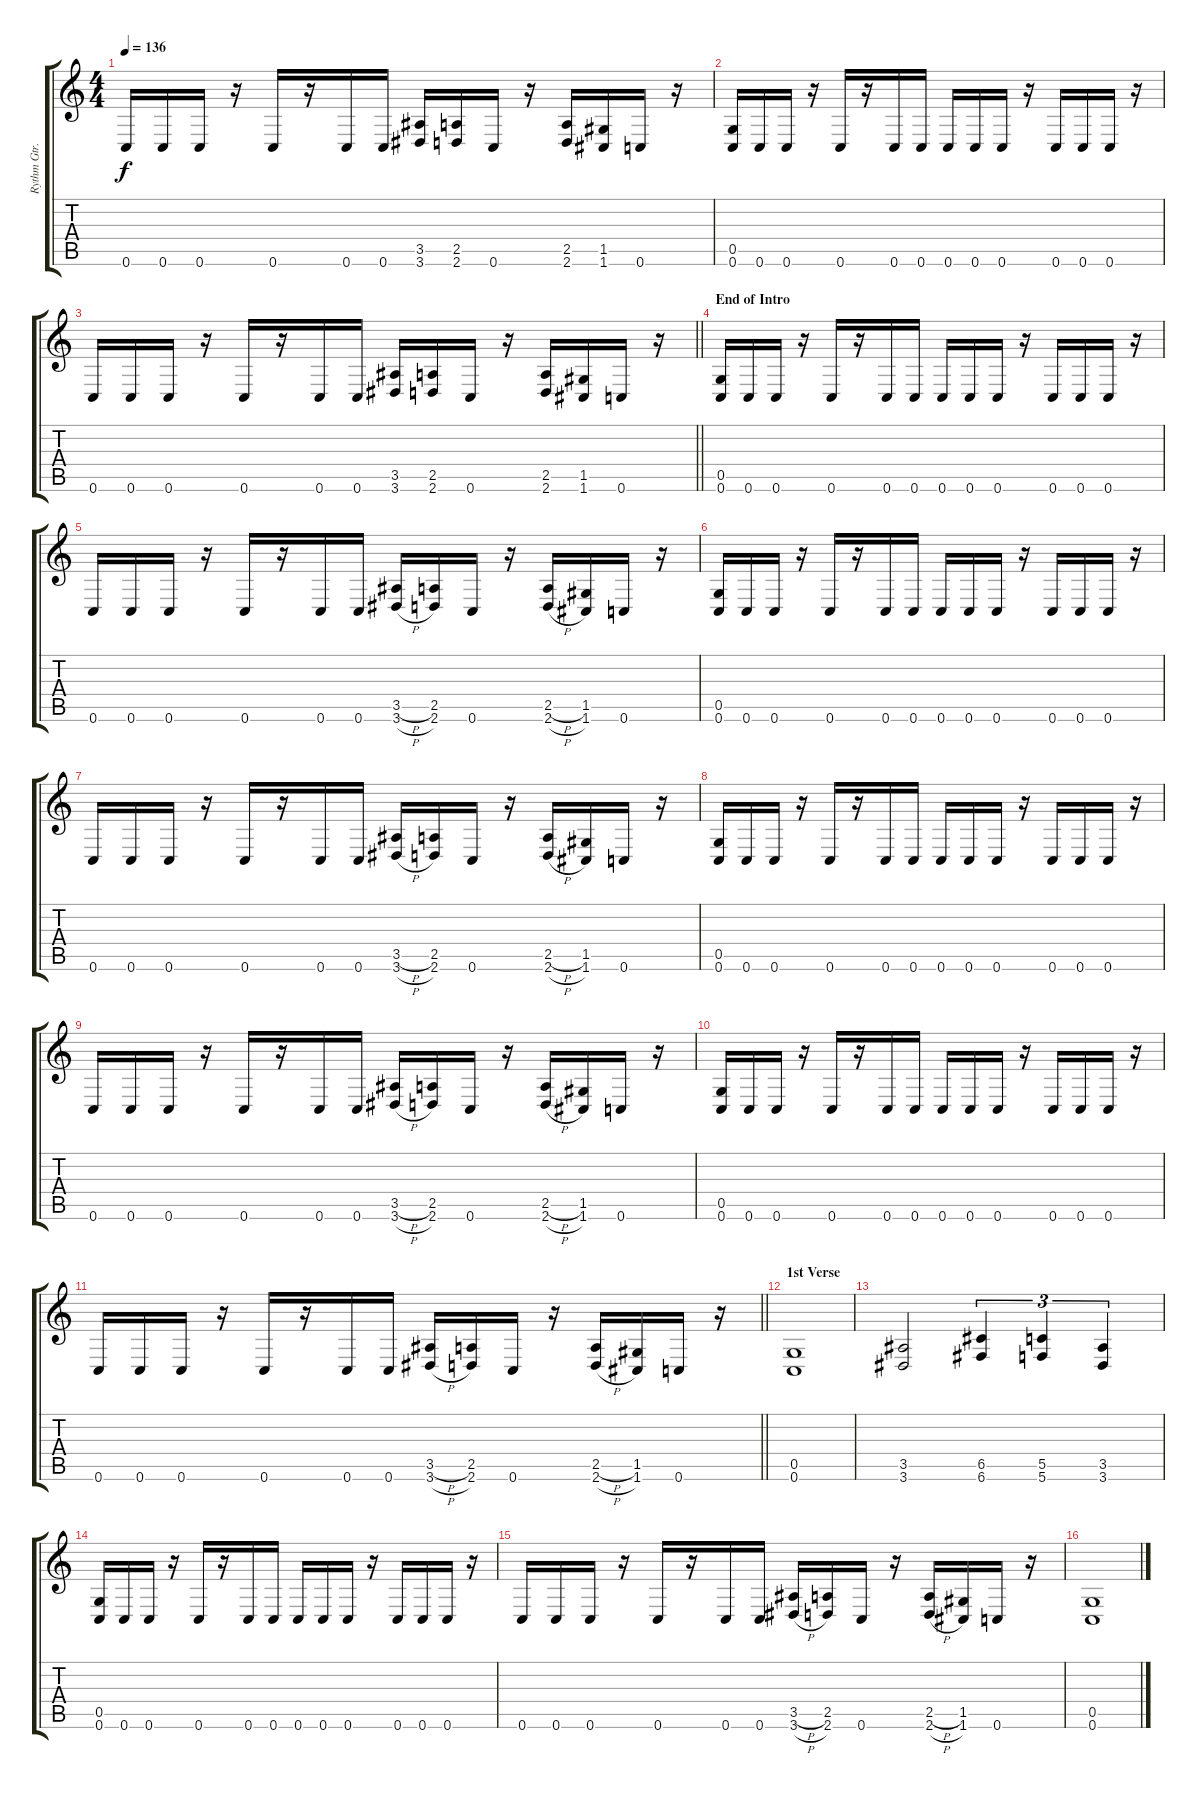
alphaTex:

\track ("Rythm Gtr. (dist. elec.)" "Rythm Gtr.") {instrument distortionguitar}
\staff {score tabs}
\tuning (D4 A3 F3 C3 G2 C2) {hide}
\ts (4 4)
\tempo 136
\clef g2
\ks c
0.6.16{dy f} 0.6.16 0.6.16 r.16 0.6.16 r.16 0.6.16 0.6.16 (3.5 3.6).16 (2.5 2.6).16 0.6.16 r.16 (2.5 2.6).16 (1.5 1.6).16 0.6.16 r.16 |
(0.5 0.6).16 0.6.16 0.6.16 r.16 0.6.16 r.16 0.6.16 0.6.16 0.6.16 0.6.16 0.6.16 r.16 0.6.16 0.6.16 0.6.16 r.16 |
\barLineRight lightlight
0.6.16 0.6.16 0.6.16 r.16 0.6.16 r.16 0.6.16 0.6.16 (3.5 3.6).16 (2.5 2.6).16 0.6.16 r.16 (2.5 2.6).16 (1.5 1.6).16 0.6.16 r.16 |
\section ("" "End of Intro")
(0.5 0.6).16 0.6.16 0.6.16 r.16 0.6.16 r.16 0.6.16 0.6.16 0.6.16 0.6.16 0.6.16 r.16 0.6.16 0.6.16 0.6.16 r.16 |
0.6.16 0.6.16 0.6.16 r.16 0.6.16 r.16 0.6.16 0.6.16 (3.5{h} 3.6{h}).16 (2.5 2.6).16 0.6.16 r.16 (2.5{h} 2.6{h}).16 (1.5 1.6).16 0.6.16 r.16 |
(0.5 0.6).16 0.6.16 0.6.16 r.16 0.6.16 r.16 0.6.16 0.6.16 0.6.16 0.6.16 0.6.16 r.16 0.6.16 0.6.16 0.6.16 r.16 |
0.6.16 0.6.16 0.6.16 r.16 0.6.16 r.16 0.6.16 0.6.16 (3.5{h} 3.6{h}).16 (2.5 2.6).16 0.6.16 r.16 (2.5{h} 2.6{h}).16 (1.5 1.6).16 0.6.16 r.16 |
(0.5 0.6).16 0.6.16 0.6.16 r.16 0.6.16 r.16 0.6.16 0.6.16 0.6.16 0.6.16 0.6.16 r.16 0.6.16 0.6.16 0.6.16 r.16 |
0.6.16 0.6.16 0.6.16 r.16 0.6.16 r.16 0.6.16 0.6.16 (3.5{h} 3.6{h}).16 (2.5 2.6).16 0.6.16 r.16 (2.5{h} 2.6{h}).16 (1.5 1.6).16 0.6.16 r.16 |
(0.5 0.6).16 0.6.16 0.6.16 r.16 0.6.16 r.16 0.6.16 0.6.16 0.6.16 0.6.16 0.6.16 r.16 0.6.16 0.6.16 0.6.16 r.16 |
\barLineRight lightlight
0.6.16 0.6.16 0.6.16 r.16 0.6.16 r.16 0.6.16 0.6.16 (3.5{h} 3.6{h}).16 (2.5 2.6).16 0.6.16 r.16 (2.5{h} 2.6{h}).16 (1.5 1.6).16 0.6.16 r.16 |
\section ("" "1st Verse")
(0.5 0.6).1 |
(3.5 3.6).2 (6.5 6.6).4{tu (3 2)} (5.5 5.6).4{tu (3 2)} (3.5 3.6).4{tu (3 2)} |
(0.5 0.6).16 0.6.16 0.6.16 r.16 0.6.16 r.16 0.6.16 0.6.16 0.6.16 0.6.16 0.6.16 r.16 0.6.16 0.6.16 0.6.16 r.16 |
0.6.16 0.6.16 0.6.16 r.16 0.6.16 r.16 0.6.16 0.6.16 (3.5{h} 3.6{h}).16 (2.5 2.6).16 0.6.16 r.16 (2.5{h} 2.6{h}).16 (1.5 1.6).16 0.6.16 r.16 |
(0.5 0.6).1
